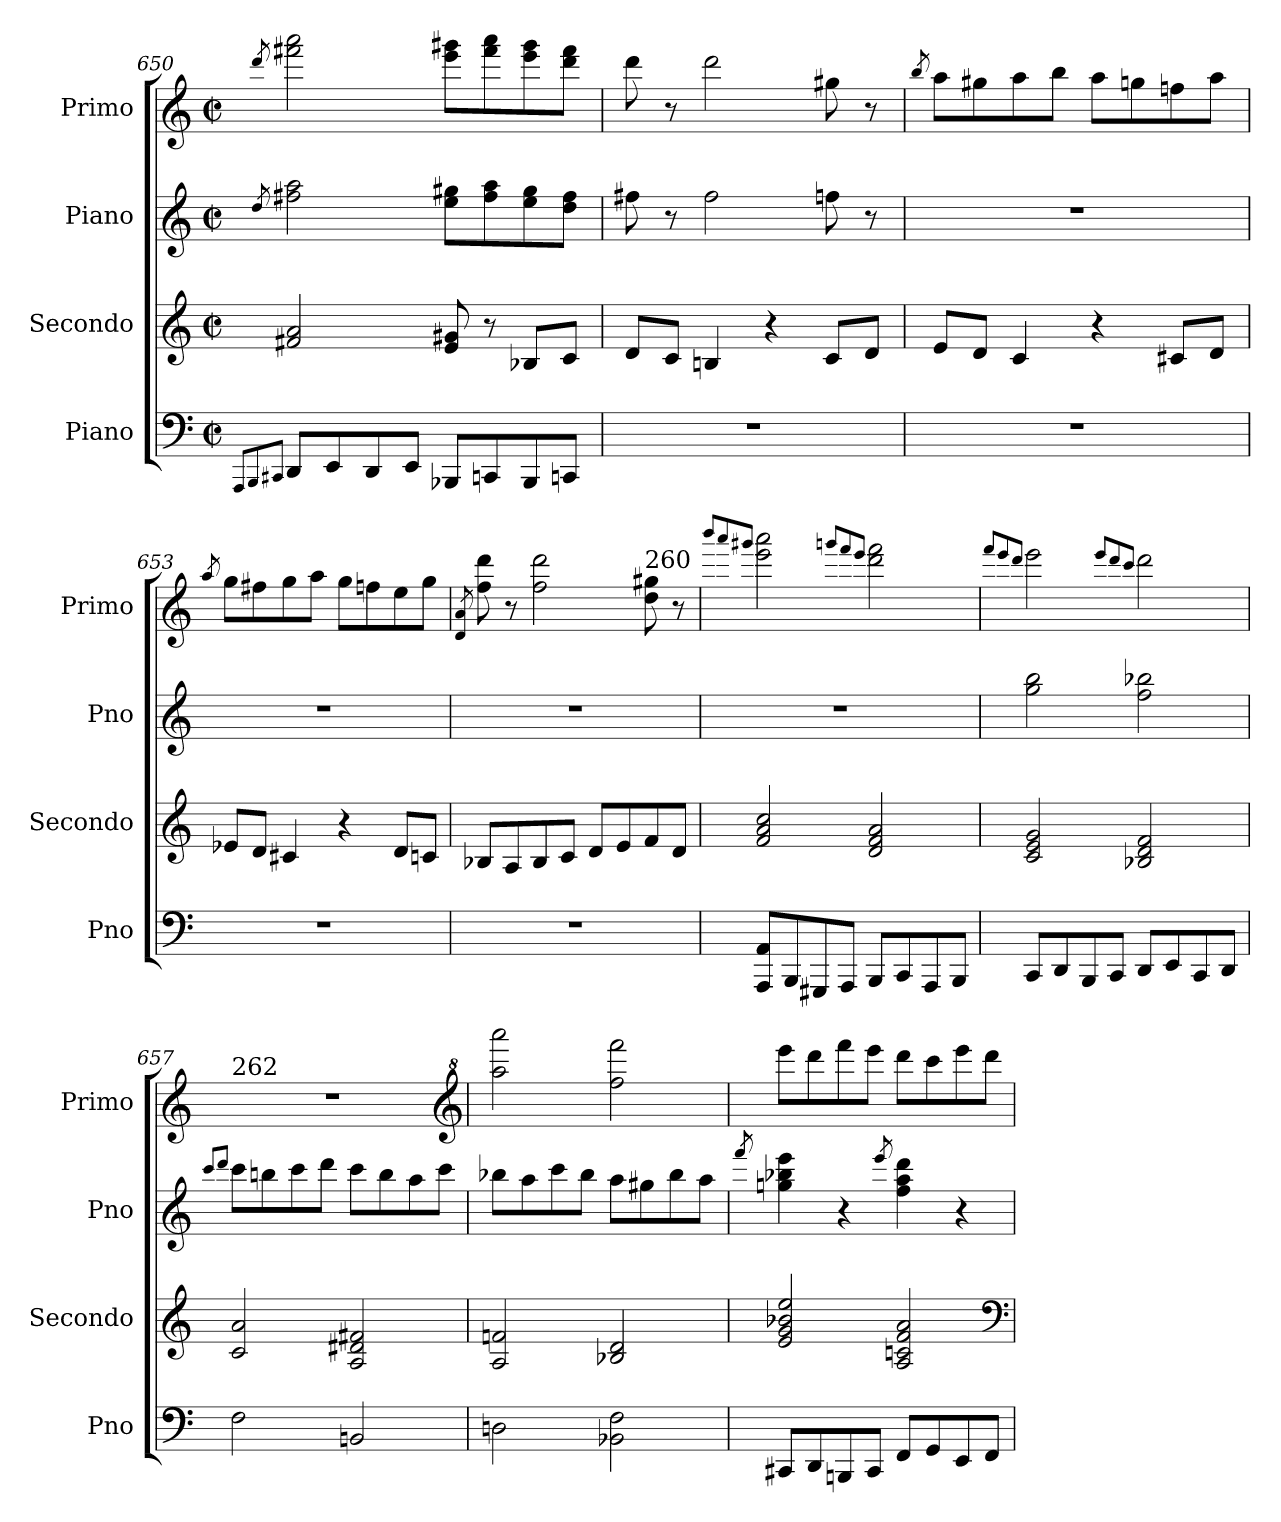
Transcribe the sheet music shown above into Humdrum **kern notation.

**kern	**kern	**kern	**kern
*part4	*part3	*part2	*part1
*staff4	*staff3	*staff2	*staff1
*I"Piano	*I"Secondo	*I"Piano	*I"Primo
*I'Pno	*I'Secondo	*I'Pno	*I'Primo
!!LO:LB:g=z
*clefF4	*clefG2	*clefG2	*clefG2
*k[]	*k[]	*k[]	*k[]
*C:	*C:	*C:	*C:
*M2/2	*M2/2	*M2/2	*M2/2
*met(c|)	*met(c|)	*met(c|)	*met(c|)
=650	=650	=650	=650
8qAAA/L	.	.	.
8qBBB/	.	.	.
8qCC#X/J	.	8qdd/	8qddd/
8DD/L	2f#X/ 2a/	2ff#X\ 2aa\	2fff#X\ 2aaa\
8EE/	.	.	.
8DD/	.	.	.
8EE/J	.	.	.
8BBB-X/L	8e/ 8g#X/	8ee\ 8gg#X\L	8eee\ 8ggg#X\L
8CCn/	8r	8ff#\ 8aa\	8fff#\ 8aaa\
8BBB-/	8B-X/L	8ee\ 8gg#\	8eee\ 8ggg#\
8CCn/J	8c/J	8dd\ 8ff#\J	8ddd\ 8fff#\J
=651	=651	=651	=651
1r	8d/L	8ff#X\	8ddd\
.	8c/J	8r	8r
.	4Bn/	2ff#\	2ddd\
.	4r	.	.
.	8c/L	8ffn\	8gg#X\
.	8d/J	8r	8r
=652	=652	=652	=652
.	.	.	8qbb/
1r	8e/L	1r	8aa\L
.	8d/J	.	8gg#X\
.	4c/	.	8aa\
.	.	.	8bb\J
.	4r	.	8aa\L
.	.	.	8ggn\
.	8c#X/L	.	8ffn\
.	8d/J	.	8aa\J
=653	=653	=653	=653
.	.	.	8qaa/
1r	8e-X/L	1r	8gg\L
.	8d/J	.	8ff#X\
.	4c#X/	.	8gg\
.	.	.	8aa\J
.	4r	.	8gg\L
.	.	.	8ffn\
.	8d/L	.	8ee\
.	8cn/J	.	8gg\J
=654	=654	=654	=654
.	.	.	8qd/ 8qa/
1r	8B-X/L	1r	8ff\ 8ddd\
.	8A/	.	8r
.	8B-/	.	2ff\ 2ddd\
.	8c/J	.	.
.	8d/L	.	.
.	8e/	.	.
!	!	!	!LO:TX:a:t=260
.	8f/	.	8dd\ 8gg#X\
.	8d/J	.	8r
!!LO:PB:g=z
=655	=655	=655	=655
.	.	.	8qbbb/L
.	.	.	8qaaa/
.	.	.	8qggg#X/J
8AAA/ 8AA/L	2f/ 2a/ 2cc/	1r	2eee\ 2aaa\
8BBB/	.	.	.
8GGG#X/	.	.	.
8AAA/J	.	.	.
.	.	.	8qgggn/L
.	.	.	8qfff/
.	.	.	8qeee/J
8BBB/L	2d/ 2f/ 2a/	.	2ddd\ 2fff\
8CC/	.	.	.
8AAA/	.	.	.
8BBB/J	.	.	.
=656	=656	=656	=656
.	.	.	8qfff/L
.	.	.	8qeee/
.	.	.	8qddd/J
8CC/L	2c/ 2e/ 2g/	2gg\ 2bb\	2eee\
8DD/	.	.	.
8BBB/	.	.	.
8CC/J	.	.	.
.	.	.	8qeee/L
.	.	.	8qddd/
.	.	.	8qccc/J
8DD/L	2B-X/ 2d/ 2f/	2ff\ 2bb-X\	2ddd\
8EE/	.	.	.
8CC/	.	.	.
8DD/J	.	.	.
=657	=657	=657	=657
.	.	8qccc/L	.
.	.	8qddd/J	.
!	!	!	!LO:TX:a:t=262
2F\	2c/ 2a/	8ccc\L	1r
.	.	8bbn\	.
.	.	8ccc\	.
.	.	8ddd\J	.
2BBn/	2A/ 2d#X/ 2f#X/	8ccc\L	.
.	.	8bb\	.
.	.	8aa\	.
.	.	8ccc\J	.
*	*	*	*clefG^2
=658	=658	=658	=658
2Dn\	2A/ 2fn/	8bb-X\L	2aaa\ 2aaaa\
.	.	8aa\	.
.	.	8ccc\	.
.	.	8bb-\J	.
2BB-X\ 2F\	2B-X/ 2d/	8aa\L	2fff\ 2ffff\
.	.	8gg#X\	.
.	.	8bb-\	.
.	.	8aa\J	.
=659	=659	=659	=659
.	.	8qfff/	.
8CC#X/L	2e/ 2g/ 2b-X/ 2ee/	4ggn\ 4bb-X\ 4eee\	8eeee\L
8DD/	.	.	8dddd\
8BBBn/	.	4r	8ffff\
8CC#/J	.	.	8eeee\J
.	.	8qeee/	.
8FF/L	2A/ 2cn/ 2f/ 2a/	4ff\ 4aa\ 4ddd\	8dddd\L
8GG/	.	.	8cccc\
8EE/	.	4r	8eeee\
8FF/J	.	.	8dddd\J
*	*clefF4	*	*
=	=	=	=
*-	*-	*-	*-
